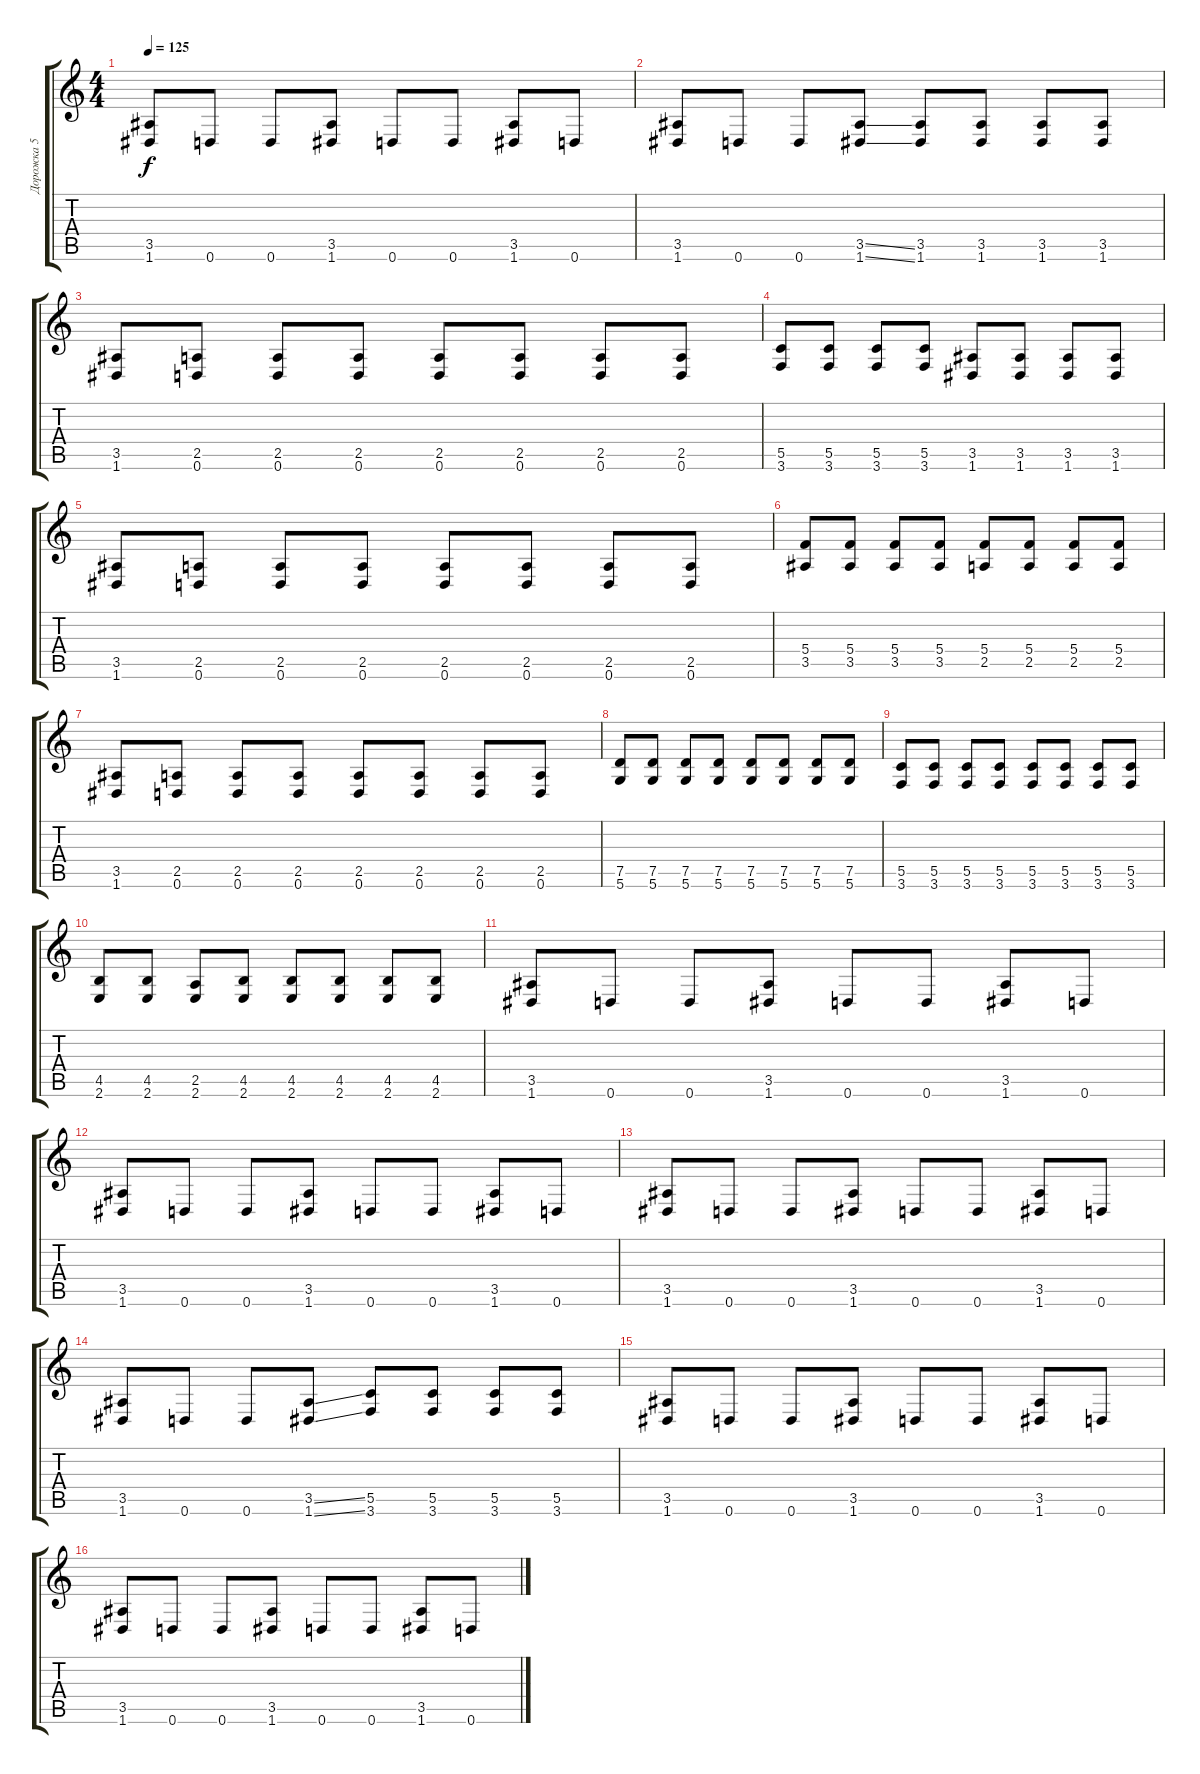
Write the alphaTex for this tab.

\track ("Дорожка 5" "Дорожка 5") {instrument distortionguitar}
\staff {score tabs}
\tuning (D4 A3 F3 C3 G2 D2) {hide}
\ts (4 4)
\tempo 125
\clef g2
\ks c
(3.5 1.6).8{dy f} 0.6.8 0.6.8 (3.5 1.6).8 0.6.8 0.6.8 (3.5 1.6).8 0.6.8 |
(3.5 1.6).8 0.6.8 0.6.8 (3.5{ss} 1.6{ss}).8 (3.5 1.6).8 (3.5 1.6).8 (3.5 1.6).8 (3.5 1.6).8 |
(3.5 1.6).8 (2.5 0.6).8 (2.5 0.6).8 (2.5 0.6).8 (2.5 0.6).8 (2.5 0.6).8 (2.5 0.6).8 (2.5 0.6).8 |
(5.5 3.6).8 (5.5 3.6).8 (5.5 3.6).8 (5.5 3.6).8 (3.5 1.6).8 (3.5 1.6).8 (3.5 1.6).8 (3.5 1.6).8 |
(3.5 1.6).8 (2.5 0.6).8 (2.5 0.6).8 (2.5 0.6).8 (2.5 0.6).8 (2.5 0.6).8 (2.5 0.6).8 (2.5 0.6).8 |
(5.4 3.5).8 (5.4 3.5).8 (5.4 3.5).8 (5.4 3.5).8 (5.4 2.5).8 (5.4 2.5).8 (5.4 2.5).8 (5.4 2.5).8 |
(3.5 1.6).8 (2.5 0.6).8 (2.5 0.6).8 (2.5 0.6).8 (2.5 0.6).8 (2.5 0.6).8 (2.5 0.6).8 (2.5 0.6).8 |
(7.5 5.6).8 (7.5 5.6).8 (7.5 5.6).8 (7.5 5.6).8 (7.5 5.6).8 (7.5 5.6).8 (7.5 5.6).8 (7.5 5.6).8 |
(5.5 3.6).8 (5.5 3.6).8 (5.5 3.6).8 (5.5 3.6).8 (5.5 3.6).8 (5.5 3.6).8 (5.5 3.6).8 (5.5 3.6).8 |
(4.5 2.6).8 (4.5 2.6).8 (2.5 2.6).8 (4.5 2.6).8 (4.5 2.6).8 (4.5 2.6).8 (4.5 2.6).8 (4.5 2.6).8 |
(3.5 1.6).8 0.6.8 0.6.8 (3.5 1.6).8 0.6.8 0.6.8 (3.5 1.6).8 0.6.8 |
(3.5 1.6).8 0.6.8 0.6.8 (3.5 1.6).8 0.6.8 0.6.8 (3.5 1.6).8 0.6.8 |
(3.5 1.6).8 0.6.8 0.6.8 (3.5 1.6).8 0.6.8 0.6.8 (3.5 1.6).8 0.6.8 |
(3.5 1.6).8 0.6.8 0.6.8 (3.5{ss} 1.6{ss}).8 (5.5 3.6).8 (5.5 3.6).8 (5.5 3.6).8 (5.5 3.6).8 |
(3.5 1.6).8 0.6.8 0.6.8 (3.5 1.6).8 0.6.8 0.6.8 (3.5 1.6).8 0.6.8 |
(3.5 1.6).8 0.6.8 0.6.8 (3.5 1.6).8 0.6.8 0.6.8 (3.5 1.6).8 0.6.8
